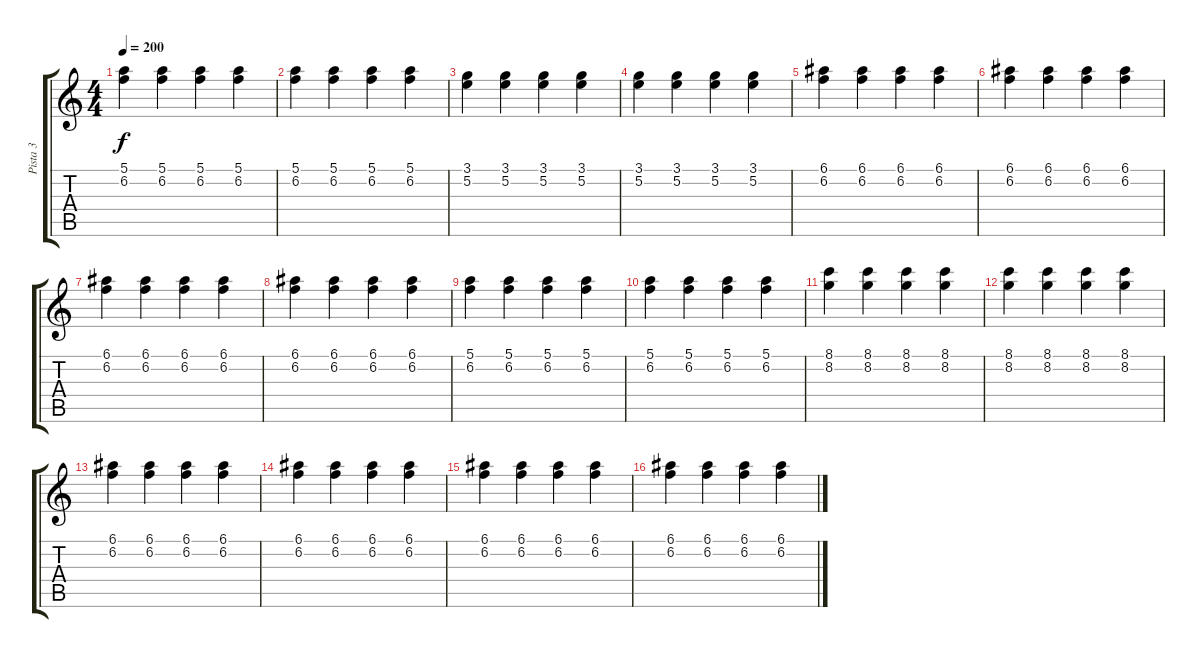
\track ("Pista 3" "Pista 3") {instrument distortionguitar}
\staff {score tabs}
\tuning (E4 B3 G3 D3 A2 D2) {hide}
\ts (4 4)
\tempo 200
\clef g2
\ks c
(5.1 6.2).4{dy f} (5.1 6.2).4 (5.1 6.2).4 (5.1 6.2).4 |
(5.1 6.2).4 (5.1 6.2).4 (5.1 6.2).4 (5.1 6.2).4 |
(3.1 5.2).4 (3.1 5.2).4 (3.1 5.2).4 (3.1 5.2).4 |
(3.1 5.2).4 (3.1 5.2).4 (3.1 5.2).4 (3.1 5.2).4 |
(6.1 6.2).4 (6.1 6.2).4 (6.1 6.2).4 (6.1 6.2).4 |
(6.1 6.2).4 (6.1 6.2).4 (6.1 6.2).4 (6.1 6.2).4 |
(6.1 6.2).4 (6.1 6.2).4 (6.1 6.2).4 (6.1 6.2).4 |
(6.1 6.2).4 (6.1 6.2).4 (6.1 6.2).4 (6.1 6.2).4 |
(5.1 6.2).4 (5.1 6.2).4 (5.1 6.2).4 (5.1 6.2).4 |
(5.1 6.2).4 (5.1 6.2).4 (5.1 6.2).4 (5.1 6.2).4 |
(8.1 8.2).4 (8.1 8.2).4 (8.1 8.2).4 (8.1 8.2).4 |
(8.1 8.2).4 (8.1 8.2).4 (8.1 8.2).4 (8.1 8.2).4 |
(6.1 6.2).4 (6.1 6.2).4 (6.1 6.2).4 (6.1 6.2).4 |
(6.1 6.2).4 (6.1 6.2).4 (6.1 6.2).4 (6.1 6.2).4 |
(6.1 6.2).4 (6.1 6.2).4 (6.1 6.2).4 (6.1 6.2).4 |
(6.1 6.2).4 (6.1 6.2).4 (6.1 6.2).4 (6.1 6.2).4
